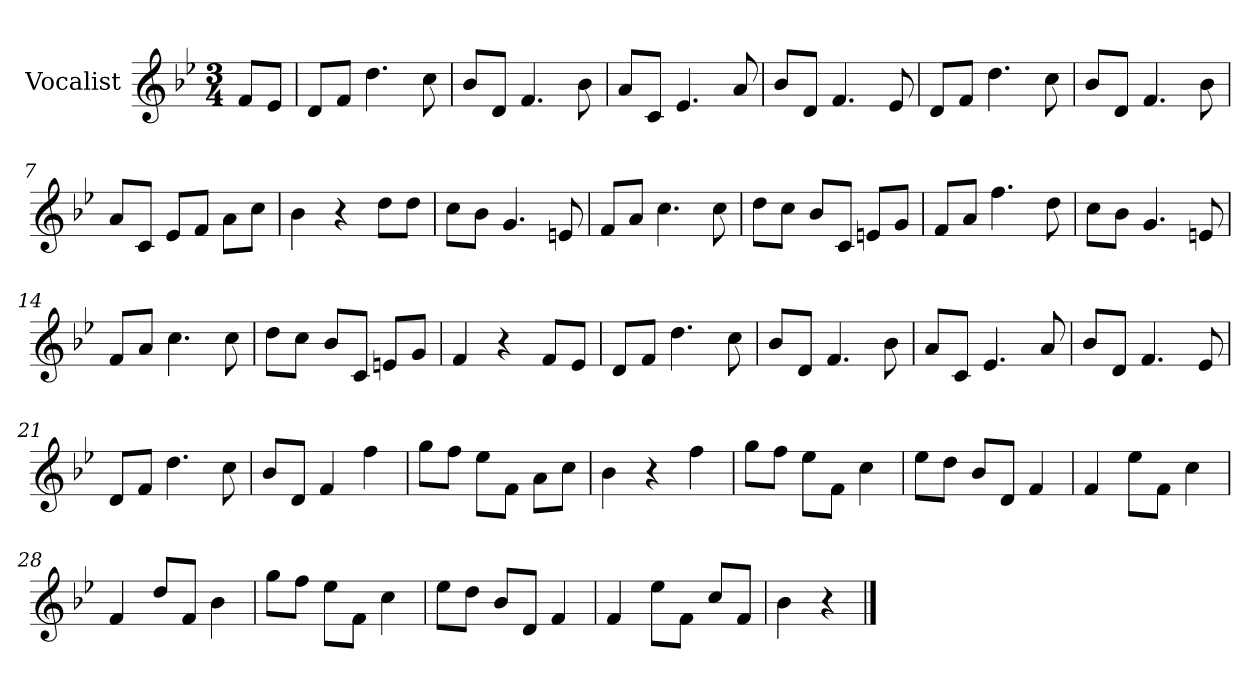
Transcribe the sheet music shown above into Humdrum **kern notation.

**kern
*part1
*staff1
*I"Vocalist
*k[b-e-]
*B-:
*M3/4
=
8fL
8e-J
=1
8dL
8fJ
4.dd
8cc
=2
8b-L
8dJ
4.f
8b-
=3
8aL
8cJ
4.e-
8a
=4
8b-L
8dJ
4.f
8e-
=5
8dL
8fJ
4.dd
8cc
=6
8b-L
8dJ
4.f
8b-
=7
8aL
8cJ
8e-L
8fJ
8aL
8ccJ
=8
4b-
4r
8ddL
8ddJ
=9
8ccL
8b-J
4.g
8en
=10
8fL
8aJ
4.cc
8cc
=11
8ddL
8ccJ
8b-L
8cJ
8enL
8gJ
=12
8fL
8aJ
4.ff
8dd
=13
8ccL
8b-J
4.g
8en
=14
8fL
8aJ
4.cc
8cc
=15
8ddL
8ccJ
8b-L
8cJ
8enL
8gJ
=16
4f
4r
8fL
8e-J
=17
8dL
8fJ
4.dd
8cc
=18
8b-L
8dJ
4.f
8b-
=19
8aL
8cJ
4.e-
8a
=20
8b-L
8dJ
4.f
8e-
=21
8dL
8fJ
4.dd
8cc
=22
8b-L
8dJ
4f
4ff
=23
8ggL
8ffJ
8ee-L
8fJ
8aL
8ccJ
=24
4b-
4r
4ff
=25
8ggL
8ffJ
8ee-L
8fJ
4cc
=26
8ee-L
8ddJ
8b-L
8dJ
4f
=27
4f
8ee-L
8fJ
4cc
=28
4f
8ddL
8fJ
4b-
=29
8ggL
8ffJ
8ee-L
8fJ
4cc
=30
8ee-L
8ddJ
8b-L
8dJ
4f
=31
4f
8ee-L
8fJ
8ccL
8fJ
=32
4b-
4r
==
*-
